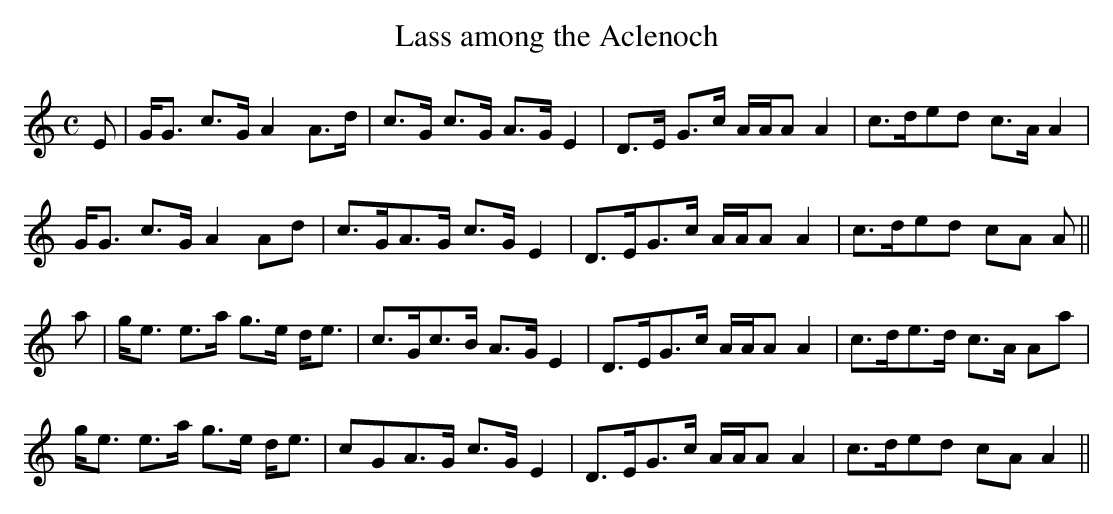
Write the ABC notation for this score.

X:1
T:Lass among the Aclenoch
M:C
L:1/8
K:Amin
E|G<G c>G A2 A>d|c>G c>G A>G E2|D>E G>c A/A/A A2|c>ded c>A A2|
G<G c>G A2 Ad|c>GA>G c>G E2|D>EG>c A/A/A A2|c>ded cA A||
a|g<e e>a g>e d<e|c>Gc>B A>G E2|D>EG>c A/A/A A2|c>de>d c>A Aa|
g<e e>a g>e d<e|cGA>G c>G E2|D>EG>c A/A/A A2|c>ded cA A2||
